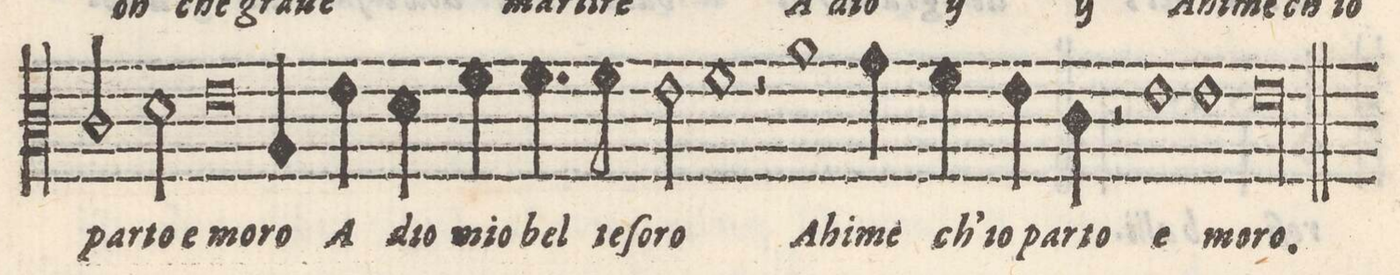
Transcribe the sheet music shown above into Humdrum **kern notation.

**kern	**text
*I"SESTO	*
*clefC3	*
*k[]	*
*met(c)	*
*M2/1	*
2c/	par-
2d\	-to
0e	e mo-
=38-	=38-
4A/	-ro
4e\	A
4d\	dio
4f\	mio
=39-	=39-
4.f\	bel
8f\	te-
2e\	-ſo-
1f	-ro
=40-	=40-
2r	.
1a	Ahi-
4gny\	-me
4f\	ch`io
=41-	=41-
4e\	par-
4c\	-to
2r	.
1e	e
=42-	=42-
1e	mo-
0.e	-ro.
=43-	=43-
=-	=-
*-	*-
